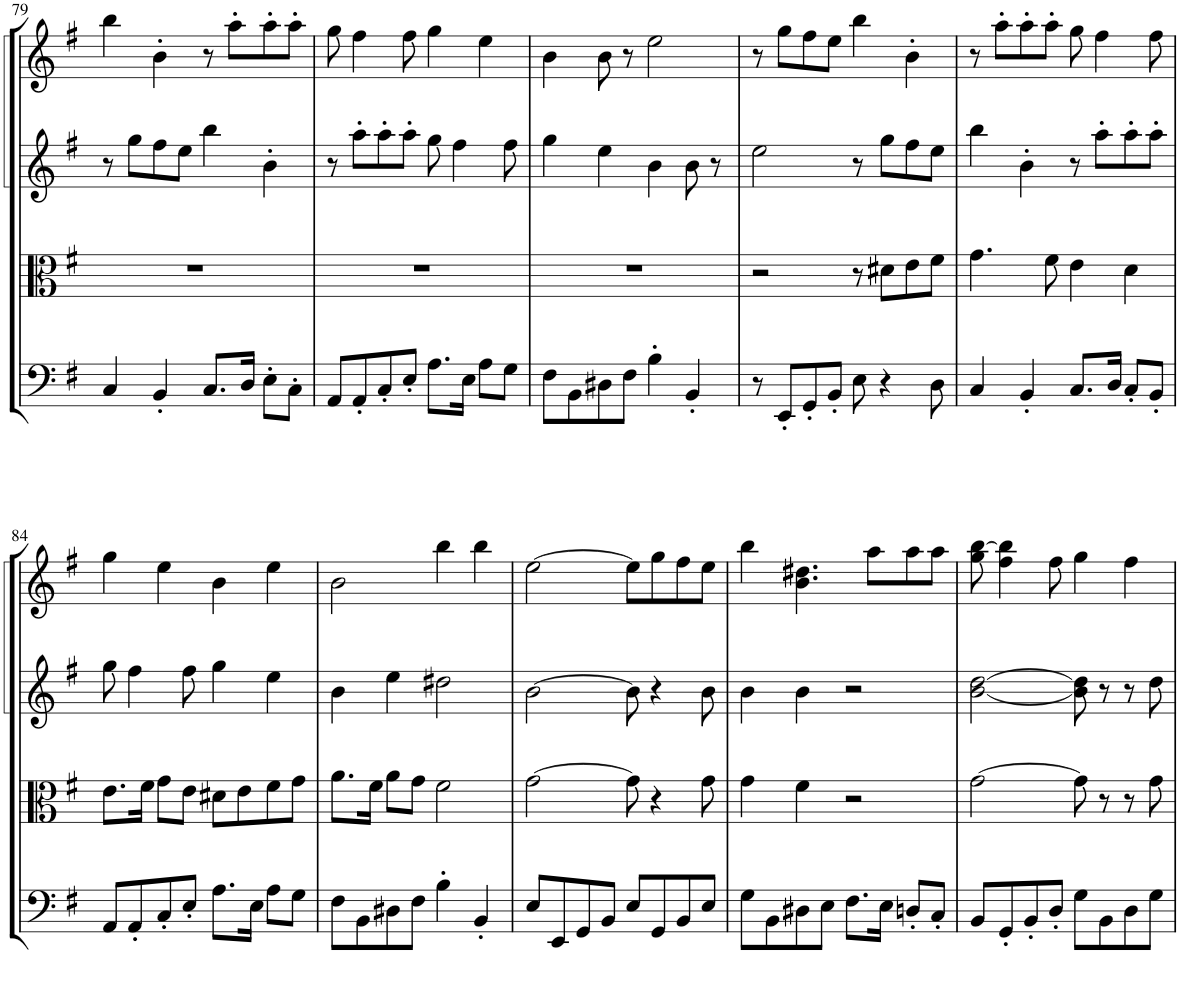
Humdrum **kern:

**kern	**kern	**kern	**kern
*part4	*part3	*part2	*part1
*staff4	*staff3	*staff2	*staff1
*I"Violoncello	*I"Viola	*I"Violin II	*I"Violin I
!!LO:PB:g=z
*clefF4	*clefC3	*clefG2	*clefG2
*k[f#]	*k[f#]	*k[f#]	*k[f#]
*M4/4	*M4/4	*M4/4	*M4/4
=79	=79	=79	=79
4C/	1r	8r	4bb\
.	.	8gg\L	.
4BB'/	.	8ff#\	4b'\
.	.	8ee\J	.
8.C/L	.	4bb\	8r
.	.	.	8aa'\L
16D/Jk	.	.	.
8E'\L	.	4b'\	8aa'\
8C'\J	.	.	8aa'\J
=80	=80	=80	=80
8AA/L	1r	8r	8gg\
8AA'/	.	8aa'\L	4ff#\
8C'/	.	8aa'\	.
8E'/J	.	8aa'\J	8ff#\
8.A\L	.	8gg\	4gg\
.	.	4ff#\	.
16E\Jk	.	.	.
8A\L	.	.	4ee\
8G\J	.	8ff#\	.
=81	=81	=81	=81
8F#\L	1r	4gg\	4b\
8BB\	.	.	.
8D#X\	.	4ee\	8b\
8F#\J	.	.	8r
4B'\	.	4b\	2ee\
4BB'/	.	8b\	.
.	.	8r	.
=82	=82	=82	=82
8r	2r	2ee\	8r
8EE'/L	.	.	8gg\L
8GG'/	.	.	8ff#\
8BB'/J	.	.	8ee\J
8E\	8r	8r	4bb\
4r	8d#X\L	8gg\L	.
.	8e\	8ff#\	4b'\
8D\	8f#\J	8ee\J	.
=83	=83	=83	=83
4C/	4.g\	4bb\	8r
.	.	.	8aa'\L
4BB'/	.	4b'\	8aa'\
.	8f#\	.	8aa'\J
8.C/L	4e\	8r	8gg\
.	.	8aa'\L	4ff#\
16D/Jk	.	.	.
8C'/L	4d\	8aa'\	.
8BB'/J	.	8aa'\J	8ff#\
!!LO:LB:g=z
=84	=84	=84	=84
8AA/L	8.e\L	8gg\	4gg\
8AA'/	.	4ff#\	.
.	16f#\Jk	.	.
8C'/	8g\L	.	4ee\
8E'/J	8e\J	8ff#\	.
8.A\L	8d#X\L	4gg\	4b\
.	8e\	.	.
16E\Jk	.	.	.
8A\L	8f#\	4ee\	4ee\
8G\J	8g\J	.	.
=85	=85	=85	=85
8F#\L	8.a\L	4b\	2b\
8BB\	.	.	.
.	16f#\Jk	.	.
8D#X\	8a\L	4ee\	.
8F#\J	8g\J	.	.
4B'\	2f#\	2dd#X\	4bb\
4BB'/	.	.	4bb\
=86	=86	=86	=86
8E/L	[2g\	[2b\	[2ee\
8EE/	.	.	.
8GG/	.	.	.
8BB/J	.	.	.
8E/L	8g\]	8b\]	8ee\L]
8GG/	4r	4r	8gg\
8BB/	.	.	8ff#\
8E/J	8g\	8b\	8ee\J
=87	=87	=87	=87
8G\L	4g\	4b\	4bb\
8BB\	.	.	.
8D#X\	4f#\	4b\	4.b\ 4.dd#X\
8E\J	.	.	.
8.F#\L	2r	2r	.
.	.	.	8aa\L
16E\Jk	.	.	.
8Dn'/L	.	.	8aa\
8C'/J	.	.	8aa\J
=88	=88	=88	=88
8BB/L	[2g\	[2b\ [2dd\	8gg\ [8bb\
8GG'/	.	.	4ff#\ 4bb\]
8BB'/	.	.	.
8D'/J	.	.	8ff#\
8G\L	8g\]	8b\] 8dd\]	4gg\
8BB\	8r	8r	.
8D\	8r	8r	4ff#\
8G\J	8g\	8dd\	.
=	=	=	=
*-	*-	*-	*-
